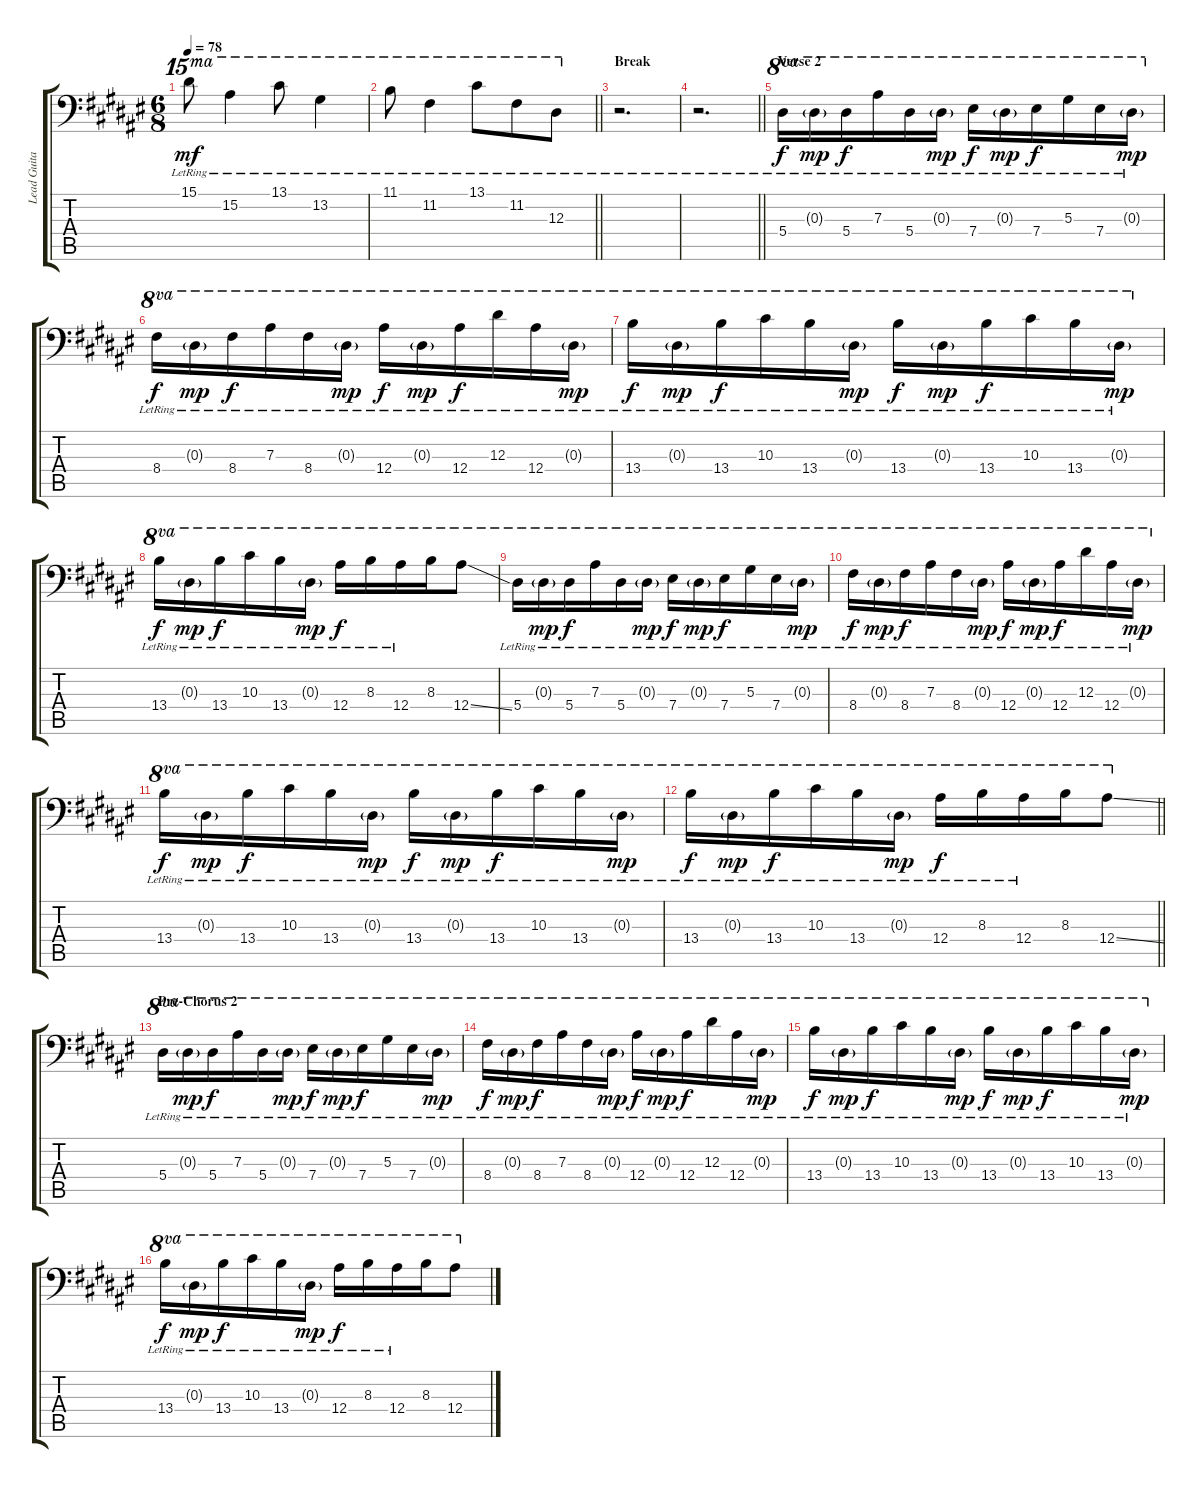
\track ("Lead Guitar" "Lead Guita") {instrument distortionguitar}
\staff {score tabs}
\tuning (C4 G3 Eb3 Bb2 F2 Bb1) {hide}
\ts (6 8)
\tempo 78
\clef f4
\ks d#minor
15.1{lr}.8{ot 15ma dy mf} 15.2{lr}.4{ot 15ma} 13.1{lr}.8{ot 15ma} 13.2{lr}.4{ot 15ma} |
\barLineRight lightlight
11.1{lr}.8{ot 15ma} 11.2{lr}.4{ot 15ma} 13.1{lr}.8{ot 15ma} 11.2{lr}.8{ot 15ma} 12.3{lr}.8{ot 15ma} |
\section ("" "Break")
r.2{d} |
\barLineRight lightlight
r.2{d} |
\section ("" "Verse 2")
5.4{lr}.16{ot 8va dy f volume 10} 0.3{g lr}.16{ot 8va dy mp} 5.4{lr}.16{ot 8va dy f} 7.3{lr}.16{ot 8va} 5.4{lr}.16{ot 8va} 0.3{g lr}.16{ot 8va dy mp} 7.4{lr}.16{ot 8va dy f} 0.3{g lr}.16{ot 8va dy mp} 7.4{lr}.16{ot 8va dy f} 5.3{lr}.16{ot 8va} 7.4{lr}.16{ot 8va} 0.3{g lr}.16{ot 8va dy mp} |
8.4{lr}.16{ot 8va dy f} 0.3{g lr}.16{ot 8va dy mp} 8.4{lr}.16{ot 8va dy f} 7.3{lr}.16{ot 8va} 8.4{lr}.16{ot 8va} 0.3{g lr}.16{ot 8va dy mp} 12.4{lr}.16{ot 8va dy f} 0.3{g lr}.16{ot 8va dy mp} 12.4{lr}.16{ot 8va dy f} 12.3{lr}.16{ot 8va} 12.4{lr}.16{ot 8va} 0.3{g lr}.16{ot 8va dy mp} |
13.4{lr}.16{ot 8va dy f} 0.3{g lr}.16{ot 8va dy mp} 13.4{lr}.16{ot 8va dy f} 10.3{lr}.16{ot 8va} 13.4{lr}.16{ot 8va} 0.3{g lr}.16{ot 8va dy mp} 13.4{lr}.16{ot 8va dy f} 0.3{g lr}.16{ot 8va dy mp} 13.4{lr}.16{ot 8va dy f} 10.3{lr}.16{ot 8va} 13.4{lr}.16{ot 8va} 0.3{g lr}.16{ot 8va dy mp} |
13.4{lr}.16{ot 8va dy f} 0.3{g lr}.16{ot 8va dy mp} 13.4{lr}.16{ot 8va dy f} 10.3{lr}.16{ot 8va} 13.4{lr}.16{ot 8va} 0.3{g lr}.16{ot 8va dy mp} 12.4{lr}.16{ot 8va dy f} 8.3{lr}.16{ot 8va} 12.4{lr}.16{ot 8va} 8.3.16{ot 8va} 12.4{ss}.8{ot 8va} |
5.4{lr}.16{ot 8va} 0.3{g lr}.16{ot 8va dy mp} 5.4{lr}.16{ot 8va dy f} 7.3{lr}.16{ot 8va} 5.4{lr}.16{ot 8va} 0.3{g lr}.16{ot 8va dy mp} 7.4{lr}.16{ot 8va dy f} 0.3{g lr}.16{ot 8va dy mp} 7.4{lr}.16{ot 8va dy f} 5.3{lr}.16{ot 8va} 7.4{lr}.16{ot 8va} 0.3{g lr}.16{ot 8va dy mp} |
8.4{lr}.16{ot 8va dy f} 0.3{g lr}.16{ot 8va dy mp} 8.4{lr}.16{ot 8va dy f} 7.3{lr}.16{ot 8va} 8.4{lr}.16{ot 8va} 0.3{g lr}.16{ot 8va dy mp} 12.4{lr}.16{ot 8va dy f} 0.3{g lr}.16{ot 8va dy mp} 12.4{lr}.16{ot 8va dy f} 12.3{lr}.16{ot 8va} 12.4{lr}.16{ot 8va} 0.3{g lr}.16{ot 8va dy mp} |
13.4{lr}.16{ot 8va dy f} 0.3{g lr}.16{ot 8va dy mp} 13.4{lr}.16{ot 8va dy f} 10.3{lr}.16{ot 8va} 13.4{lr}.16{ot 8va} 0.3{g lr}.16{ot 8va dy mp} 13.4{lr}.16{ot 8va dy f} 0.3{g lr}.16{ot 8va dy mp} 13.4{lr}.16{ot 8va dy f} 10.3{lr}.16{ot 8va} 13.4{lr}.16{ot 8va} 0.3{g lr}.16{ot 8va dy mp} |
\barLineRight lightlight
13.4{lr}.16{ot 8va dy f} 0.3{g lr}.16{ot 8va dy mp} 13.4{lr}.16{ot 8va dy f} 10.3{lr}.16{ot 8va} 13.4{lr}.16{ot 8va} 0.3{g lr}.16{ot 8va dy mp} 12.4{lr}.16{ot 8va dy f} 8.3{lr}.16{ot 8va} 12.4{lr}.16{ot 8va} 8.3.16{ot 8va} 12.4{ss}.8{ot 8va} |
\section ("" "Pre-Chorus 2")
5.4{lr}.16{ot 8va} 0.3{g lr}.16{ot 8va dy mp} 5.4{lr}.16{ot 8va dy f} 7.3{lr}.16{ot 8va} 5.4{lr}.16{ot 8va} 0.3{g lr}.16{ot 8va dy mp} 7.4{lr}.16{ot 8va dy f} 0.3{g lr}.16{ot 8va dy mp} 7.4{lr}.16{ot 8va dy f} 5.3{lr}.16{ot 8va} 7.4{lr}.16{ot 8va} 0.3{g lr}.16{ot 8va dy mp} |
8.4{lr}.16{ot 8va dy f} 0.3{g lr}.16{ot 8va dy mp} 8.4{lr}.16{ot 8va dy f} 7.3{lr}.16{ot 8va} 8.4{lr}.16{ot 8va} 0.3{g lr}.16{ot 8va dy mp} 12.4{lr}.16{ot 8va dy f} 0.3{g lr}.16{ot 8va dy mp} 12.4{lr}.16{ot 8va dy f} 12.3{lr}.16{ot 8va} 12.4{lr}.16{ot 8va} 0.3{g lr}.16{ot 8va dy mp} |
13.4{lr}.16{ot 8va dy f} 0.3{g lr}.16{ot 8va dy mp} 13.4{lr}.16{ot 8va dy f} 10.3{lr}.16{ot 8va} 13.4{lr}.16{ot 8va} 0.3{g lr}.16{ot 8va dy mp} 13.4{lr}.16{ot 8va dy f} 0.3{g lr}.16{ot 8va dy mp} 13.4{lr}.16{ot 8va dy f} 10.3{lr}.16{ot 8va} 13.4{lr}.16{ot 8va} 0.3{g lr}.16{ot 8va dy mp} |
13.4{lr}.16{ot 8va dy f} 0.3{g lr}.16{ot 8va dy mp} 13.4{lr}.16{ot 8va dy f} 10.3{lr}.16{ot 8va} 13.4{lr}.16{ot 8va} 0.3{g lr}.16{ot 8va dy mp} 12.4{lr}.16{ot 8va dy f} 8.3{lr}.16{ot 8va} 12.4{lr}.16{ot 8va} 8.3.16{ot 8va} 12.4{ss}.8{ot 8va}
